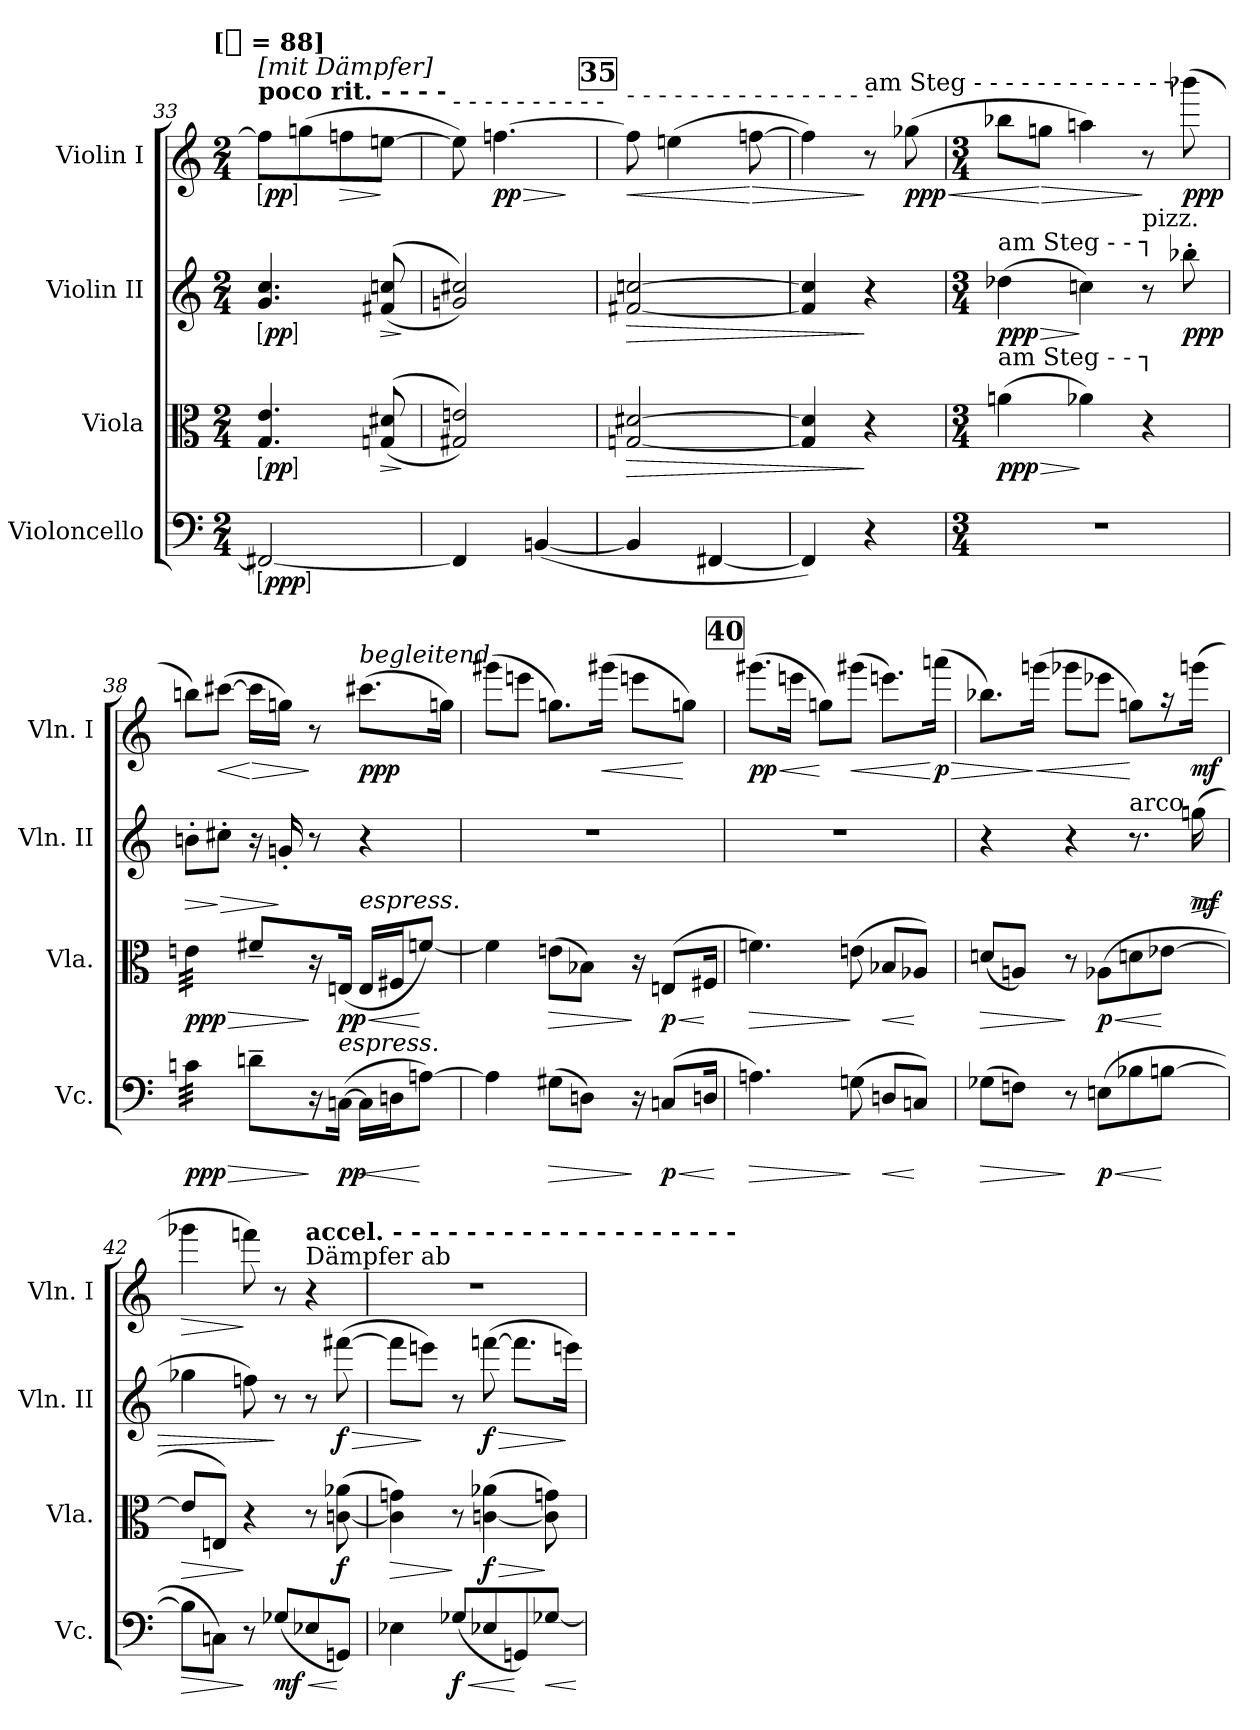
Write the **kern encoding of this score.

**kern	**dynam	**kern	**dynam	**kern	**dynam	**kern	**dynam
*part4	*part4	*part3	*part3	*part2	*part2	*part1	*part1
*staff4	*staff4	*staff3	*staff3	*staff2	*staff2	*staff1	*staff1
*I"Violoncello	*	*I"Viola	*	*I"Violin II	*	*I"Violin I	*
*I'Vc.	*	*I'Vla.	*	*I'Vln. II	*	*I'Vln. I	*
*clefF4	*	*clefC3	*	*clefG2	*	*clefG2	*
*k[]	*	*k[]	*	*k[]	*	*k[]	*
*C:	*	*C:	*	*C:	*	*C:	*
!!LO:TX:omd:t=[[quarter] = 88]
*M2/4	*	*M2/4	*	*M2/4	*	*M2/4	*
*MM88	*	*MM88	*	*MM88	*	*MM88	*
=33	=33	=33	=33	=33	=33	=33	=33
!	!	!	!	!	!	!LO:TX:a:B:t=poco rit. - - - -	!
!	!	!	!	!	!	!LO:TX:a:t=[mit Dämpfer]	!
!	!LO:DY:ed=brack	!	!LO:DY:ed=brack	!	!LO:DY:ed=brack	!	!LO:DY:ed=brack
2FF#X_	ppp	4.G 4.e	pp	4.g 4.cc	pp	8ffL]	pp
.	.	.	.	.	.	(8ggn	.
!	!	!	!	!	!	!	!LO:HP:b
.	.	.	.	.	.	8ffn	>
!	!	!	!LO:HP:b	!	!LO:HP:b	!	!
.	.	(<(>8Gn 8d#X	>	(<(>8f#X 8ccn	>	[8eenJ	]
.	.	.	]	.	]	.	.
=34	=34	=34	=34	=34	=34	=34	=34
!	!	!	!	!	!	!LO:TX:a:t=- - - - - - - - - -	!
4FF#]	.	2G#X 2en))	.	2gn 2cc#X))	.	8ee])	.
!	!	!	!	!	!	!	!LO:HP:b
.	.	.	.	.	.	[4.ffn	> pp
([4BBn	.	.	.	.	.	.	.
.	.	.	.	.	.	.	]
!!LO:REH:place=s1:t=35
=35	=35	=35	=35	=35	=35	=35	=35
!	!	!	!	!	!	!LO:TX:a:t=- - - - - - - - - - - - - - - -	!
!	!	!	!LO:HP:b	!	!LO:HP:b	!	!LO:HP:b
4BB]	.	[2Gn [2d#X	>	[2f#X [2ccn	>	8ff]	<
.	.	.	.	.	.	(4een	.
[4FF#X	.	.	.	.	.	.	.
!	!	!	!	!	!	!	!LO:HP:n=1:b
.	.	.	.	.	.	[8ffn	[ >
=36	=36	=36	=36	=36	=36	=36	=36
4FF#])	.	4G] 4d#]	.	4f#] 4cc]	.	4ff])	.
*	*	*	*	*	*	*MM88	*
!	!	!	!	!	!	!LO:TX:a:t=am Steg - - - - - - - - - - - - ┐	!
4r	.	4r	]	4r	]	8r	]
!	!	!	!	!	!	!	!LO:HP:b
.	.	.	.	.	.	(8gg-X	< ppp
=37	=37	=37	=37	=37	=37	=37	=37
*M3/4	*	*M3/4	*	*M3/4	*	*M3/4	*
!	!	!	!	!LO:TX:a:t=am Steg - - ┐	!	!	!
!	!	!LO:TX:a:t=am Steg - - ┐	!	!	!	!	!
!	!	!	!LO:HP:b	!	!LO:HP:b	!	!
4%3r	.	(4an	> ppp	(4dd-X	> ppp	8bb-XL	.
!	!	!	!	!	!	!	!LO:HP:n=1:b
.	.	.	.	.	.	8ggnJ	[ >
.	.	4a-X)	]	4ccn)	]	4aan)	.
!	!	!	!	!LO:TX:a:t=pizz.	!	!	!
.	.	4r	.	8r	.	8r	]
.	.	.	.	8bb-X'"	ppp	(8bbb-X	ppp
=38	=38	=38	=38	=38	=38	=38	=38
!	!	!LO:TX:a:t=am Steg - - ┐	!	!	!	!	!
!LO:TX:a:t=am Steg - - ┐	!	!	!	!	!	!	!
!	!LO:HP:b	!	!LO:HP:b	!	!LO:HP:b	!	!
*tremolo	*	*	*	*	*	*	*
*	*	*tremolo	*	*	*	*	*
32cnLLL	> ppp	32enLLL	> ppp	8bn'"L	>	8bbnL)	.
32cn	.	32en	.	.	.	.	.
32cn	.	32en	.	.	.	.	.
32cn	.	32en	.	.	.	.	.
!	!	!	!	!	!LO:HP:n=1:b	!	!LO:HP:b
32cn	.	32en	.	8cc#X'"J	] >	([8ccc#XJ	<
32cn	.	32en	.	.	.	.	.
32cn	.	32en	.	.	.	.	.
32cnJJJ	.	32enJJJ	.	.	.	.	.
*	*	*Xtremolo	*	*	*	*	*
*Xtremolo	*	*	*	*	*	*	*
!	!	!	!	!	!	!	!LO:HP:n=1:b
8dn~L	.	8f#X~L	.	16r	.	16ccc#LL]	[ >
.	.	.	.	16gn'"	]	16ggnJJ)	.
16r	]	16r	]	8r	.	8r	]
!LO:TX:a:i:t=espress.	!	!	!	!	!	!	!
!	!	!	!LO:HP:b	!	!	!	!
([16CnJk	pp	(16EnJk	< pp	.	.	.	.
!	!	!	!	!	!	!LO:TX:a:i:t=begleitend	!
!	!	!LO:TX:a:i:t=espress.	!	!	!	!	!
!	!LO:HP:b	!	!	!	!	!	!
16CLL]	<	16ELL	.	4r	.	(8.ccc#XL	ppp
16DnJ	.	16F#XJ	.	.	.	.	.
[8AnJ)	[	[8fnJ)	[	.	.	.	.
.	.	.	.	.	.	16ggnJk)	.
=39	=39	=39	=39	=39	=39	=39	=39
4A]	.	4f]	.	4%3r	.	(8ggg#XL	.
.	.	.	.	.	.	8eeenJ	.
!	!LO:HP:b	!	!LO:HP:b	!	!	!	!
(8G#XL	>	(8enL	>	.	.	8.ggnL)	.
8DnJ)	.	8B-XJ)	.	.	.	.	.
!	!	!	!	!	!	!	!LO:HP:b
.	.	.	.	.	.	(16ggg#XJk	<
16r	]	16r	]	.	.	8eeenL	.
!	!LO:HP:b	!	!LO:HP:b	!	!	!	!
(>8CnL	< p	(>8EnL	< p	.	.	.	.
.	.	.	.	.	.	8ggnJ)	[
16DnJk	.	16F#XJk	[	.	.	.	.
.	[	.	.	.	.	.	.
!!LO:REH:place=s1:t=40
=40	=40	=40	=40	=40	=40	=40	=40
!	!LO:HP:b	!	!LO:HP:b	!	!	!	!LO:HP:b
4.An)	>	4.fn)	>	4%3r	.	(8.ggg#XL	< pp
.	.	.	.	.	.	16eeenJk	.
.	.	.	.	.	.	8ggnL)	[
!	!	!	!	!	!	!	!LO:HP:b
(>8Gn	]	(>8en	]	.	.	(8ggg#XJ	<
!	!LO:HP:b	!	!LO:HP:b	!	!	!	!
8DnL	<	8B-XL	<	.	.	8.eeenL)	.
8CnJ)	[	8A-XJ)	[	.	.	.	.
!	!	!	!	!	!	!	!LO:HP:n=1:b
.	.	.	.	.	.	(16aaanJk	[ > p
=41	=41	=41	=41	=41	=41	=41	=41
!	!LO:HP:b	!	!LO:HP:b	!	!	!	!
(8G-XL	>	(8dnL	>	4r	.	8.bb-XL)	.
8FnJ)	.	8AnJ)	.	.	.	.	.
!	!	!	!	!	!	!	!LO:HP:n=1:b
.	.	.	.	.	.	(16gggnJk	] <
8r	]	8r	]	4r	.	8ggg-XL	.
!	!LO:HP:b	!	!LO:HP:b	!	!	!	!
(8EnL	< p	(>8A-XL	< p	.	.	8eee-XJ	.
!	!	!	!	!LO:TX:a:t=arco	!	!	!
8B-X	.	8dn	.	8.r	.	8ggnL)	[
[8BnJ	[	[8e-XJ	[	.	.	16r	.
!	!	!	!	!	!LO:HP:b	!	!
.	.	.	.	(16ggn	> mf	(16gggnJk	mf
=42	=42	=42	=42	=42	=42	=42	=42
!	!LO:HP:b	!	!LO:HP:b	!	!	!	!LO:HP:b
8BL]	>	8e-L]	>	4gg-X	.	4ggg-X	>
8CnJ)	.	8EnJ)	.	.	.	.	.
8r	]	4r	]	8ffn)	.	8fffn)	]
!	!LO:HP:b	!	!	!	!	!	!
(8G-X/L	< mf	.	.	8r	]	8r	.
!	!	!	!	!	!	!LO:TX:a:t=Dämpfer ab	!
!	!	!	!	!	!	!LO:TX:a:B:t=accel. - - - - - - - - - - - - - - - - - - -	!
8E-X	.	8r	.	8r	.	4r	.
!	!	!	!	!	!LO:HP:b	!	!
8GGnJ)	[	([8cn 8a-X	f	([8fff#X	> f	.	.
=43	=43	=43	=43	=43	=43	=43	=43
!	!	!	!LO:HP:b	!	!	!	!
4E-X	.	4c] 4gn)	>	8fff#L]	.	4%3r	.
.	.	.	.	8eeenJ)	]	.	.
!	!LO:HP:b	!	!	!	!	!	!
(8G-X/L	< f	8r	]	8r	.	.	.
!	!	!	!LO:HP:b	!	!LO:HP:b	!	!
8E-X	.	([4cn 4a-X	> f	([8fffn	> f	.	.
8GGn)	[	.	.	8.fffL]	.	.	.
!	!LO:HP:b	!	!	!	!	!	!
[>8G-XJ	<	8c] 8gn)	]	.	.	.	.
.	.	.	.	16eeenJk)	]	.	.
.	[	.	.	.	.	.	.
=	=	=	=	=	=	=	=
*-	*-	*-	*-	*-	*-	*-	*-
